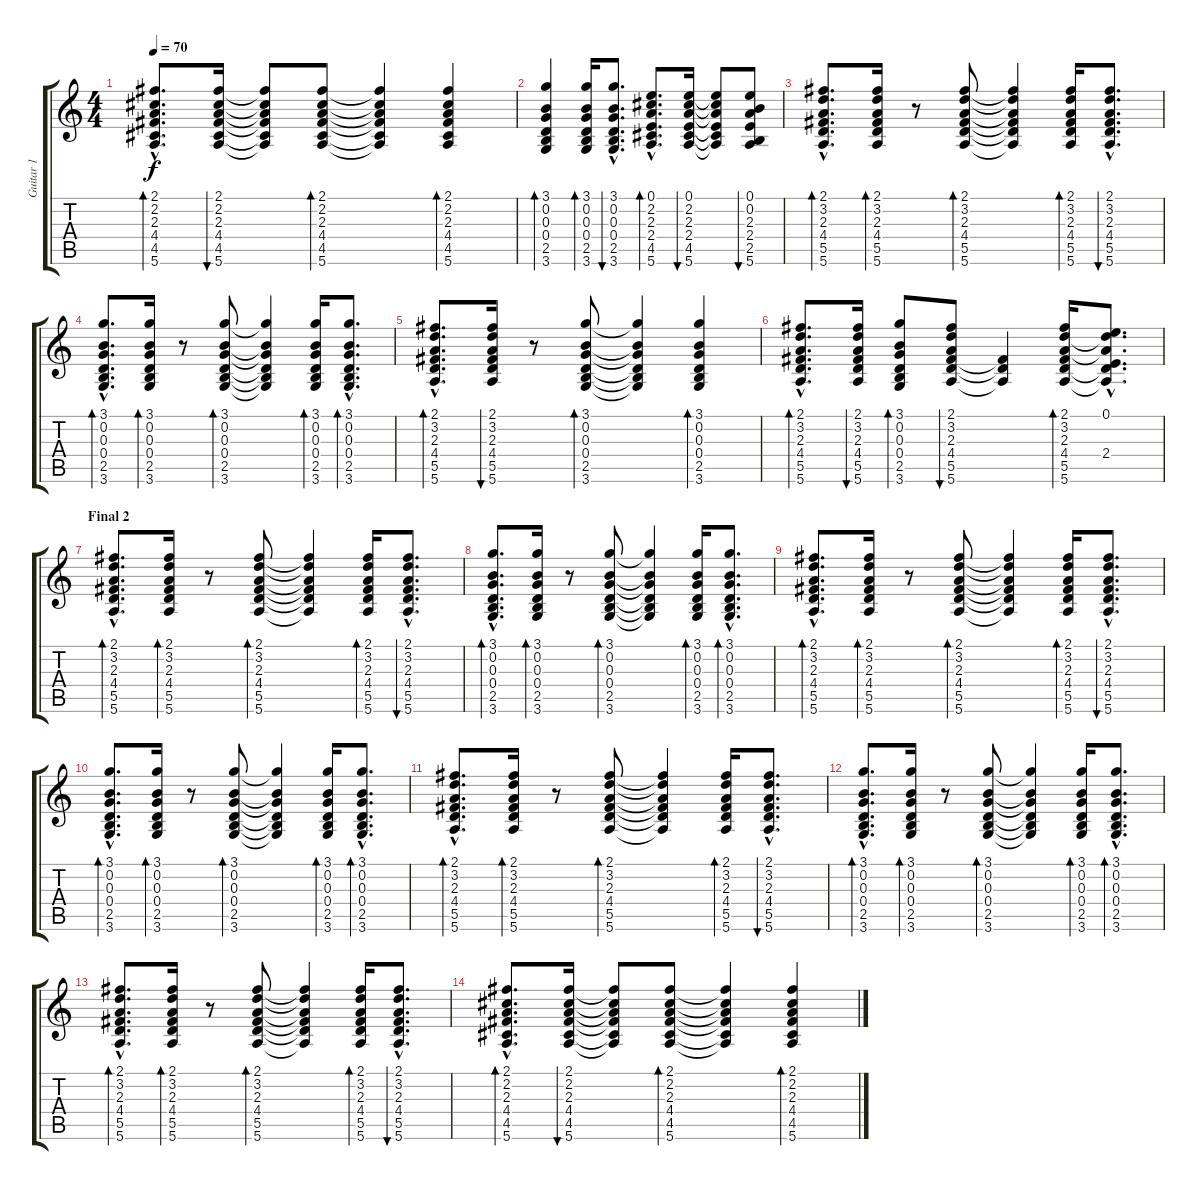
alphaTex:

\track ("Guitar 1" "Guitar 1") {instrument acousticguitarsteel}
\staff {score tabs}
\tuning (E4 B3 G3 D3 A2 E2) {hide}
\ts (4 4)
\tempo 70
\clef g2
\ks c
(2.1{hac} 2.2{hac} 2.3{hac} 4.4{hac} 4.5{hac} 5.6{hac}).8{d bd 60 dy f} (2.1 2.2 2.3 4.4 4.5 5.6).16{bu 60} (2.1{t} 2.2{t} 2.3{t} 4.4{t} 4.5{t} 5.6{t}).8 (2.1 2.2 2.3 4.4 4.5 5.6).8{bd 60} (2.1{t} 2.2{t} 2.3{t} 4.4{t} 4.5{t} 5.6{t}).4 (2.1 2.2 2.3 4.4 4.5 5.6).4{bd 60} |
(3.1 0.2 0.3 0.4 2.5 3.6).4{bd 60} (3.1 0.2 0.3 0.4 2.5 3.6).16{bd 60} (3.1{hac} 0.2{hac} 0.3{hac} 0.4{hac} 2.5{hac} 3.6{hac}).8{d bu 60} (0.1{hac} 2.2{hac} 2.3{hac} 2.4{hac} 4.5{hac} 5.6{hac}).8{d bd 60} (0.1 2.2 2.3 2.4 4.5 5.6).16{bu 60} (0.1{t} 2.2{t} 2.3{t} 2.4{t} 4.5{t} 5.6{t}).8 (0.1 0.2 2.3 2.4 2.5 5.6).8{bu 60} |
(2.1{hac} 3.2{hac} 2.3{hac} 4.4{hac} 5.5{hac} 5.6{hac}).8{d bd 60} (2.1 3.2 2.3 4.4 5.5 5.6).16{bd 60} r.8 (2.1 3.2 2.3 4.4 5.5 5.6).8{bd 60} (2.1{t} 3.2{t} 2.3{t} 4.4{t} 5.5{t} 5.6{t}).4 (2.1 3.2 2.3 4.4 5.5 5.6).16{bd 60} (2.1{hac} 3.2{hac} 2.3{hac} 4.4{hac} 5.5{hac} 5.6{hac}).8{d bu 60} |
(3.1{hac} 0.2{hac} 0.3{hac} 0.4{hac} 2.5{hac} 3.6{hac}).8{d bd 60} (3.1 0.2 0.3 0.4 2.5 3.6).16{bd 60} r.8 (3.1 0.2 0.3 0.4 2.5 3.6).8{bd 60} (3.1{t} 0.2{t} 0.3{t} 0.4{t} 2.5{t} 3.6{t}).4 (3.1 0.2 0.3 0.4 2.5 3.6).16{bd 60} (3.1{hac} 0.2{hac} 0.3{hac} 0.4{hac} 2.5{hac} 3.6{hac}).8{d bd 60} |
(2.1{hac} 3.2{hac} 2.3{hac} 4.4{hac} 5.5{hac} 5.6{hac}).8{d bd 60} (2.1 3.2 2.3 4.4 5.5 5.6).16{bu 60} r.8 (3.1 0.2 0.3 0.4 2.5 3.6).8{bd 60} (3.1{t} 0.2{t} 0.3{t} 0.4{t} 2.5{t} 3.6{t}).4 (3.1 0.2 0.3 0.4 2.5 3.6).4{bd 60} |
(2.1{hac} 3.2{hac} 2.3{hac} 4.4{hac} 5.5{hac} 5.6{hac}).8{d bd 60} (2.1 3.2 2.3 4.4 5.5 5.6).16{bu 60} (3.1 0.2 0.3 0.4 2.5 3.6).8{bd 60} (2.1 3.2 2.3 4.4 5.5 5.6).8{bu 60} (4.4{t} 5.5{t} 5.6{t}).4 (2.1 3.2 2.3 4.4 5.5 5.6).16{bd 60} (0.1{hac} 3.2{hac t} 2.3{hac t} 2.4{hac} 5.5{hac t} 5.6{hac t}).8{d} |
\section ("" "Final 2")
(2.1{hac} 3.2{hac} 2.3{hac} 4.4{hac} 5.5{hac} 5.6{hac}).8{d bd 60} (2.1 3.2 2.3 4.4 5.5 5.6).16{bd 60} r.8 (2.1 3.2 2.3 4.4 5.5 5.6).8{bd 60} (2.1{t} 3.2{t} 2.3{t} 4.4{t} 5.5{t} 5.6{t}).4 (2.1 3.2 2.3 4.4 5.5 5.6).16{bd 60} (2.1{hac} 3.2{hac} 2.3{hac} 4.4{hac} 5.5{hac} 5.6{hac}).8{d bu 60} |
(3.1{hac} 0.2{hac} 0.3{hac} 0.4{hac} 2.5{hac} 3.6{hac}).8{d bd 60} (3.1 0.2 0.3 0.4 2.5 3.6).16{bd 60} r.8 (3.1 0.2 0.3 0.4 2.5 3.6).8{bd 60} (3.1{t} 0.2{t} 0.3{t} 0.4{t} 2.5{t} 3.6{t}).4 (3.1 0.2 0.3 0.4 2.5 3.6).16{bd 60} (3.1{hac} 0.2{hac} 0.3{hac} 0.4{hac} 2.5{hac} 3.6{hac}).8{d bd 60} |
(2.1{hac} 3.2{hac} 2.3{hac} 4.4{hac} 5.5{hac} 5.6{hac}).8{d bd 60} (2.1 3.2 2.3 4.4 5.5 5.6).16{bd 60} r.8 (2.1 3.2 2.3 4.4 5.5 5.6).8{bd 60} (2.1{t} 3.2{t} 2.3{t} 4.4{t} 5.5{t} 5.6{t}).4 (2.1 3.2 2.3 4.4 5.5 5.6).16{bd 60} (2.1{hac} 3.2{hac} 2.3{hac} 4.4{hac} 5.5{hac} 5.6{hac}).8{d bu 60} |
(3.1{hac} 0.2{hac} 0.3{hac} 0.4{hac} 2.5{hac} 3.6{hac}).8{d bd 60} (3.1 0.2 0.3 0.4 2.5 3.6).16{bd 60} r.8 (3.1 0.2 0.3 0.4 2.5 3.6).8{bd 60} (3.1{t} 0.2{t} 0.3{t} 0.4{t} 2.5{t} 3.6{t}).4 (3.1 0.2 0.3 0.4 2.5 3.6).16{bd 60} (3.1{hac} 0.2{hac} 0.3{hac} 0.4{hac} 2.5{hac} 3.6{hac}).8{d bd 60} |
(2.1{hac} 3.2{hac} 2.3{hac} 4.4{hac} 5.5{hac} 5.6{hac}).8{d bd 60 volume 4} (2.1 3.2 2.3 4.4 5.5 5.6).16{bd 60} r.8 (2.1 3.2 2.3 4.4 5.5 5.6).8{bd 60} (2.1{t} 3.2{t} 2.3{t} 4.4{t} 5.5{t} 5.6{t}).4 (2.1 3.2 2.3 4.4 5.5 5.6).16{bd 60} (2.1{hac} 3.2{hac} 2.3{hac} 4.4{hac} 5.5{hac} 5.6{hac}).8{d bu 60} |
(3.1{hac} 0.2{hac} 0.3{hac} 0.4{hac} 2.5{hac} 3.6{hac}).8{d bd 60} (3.1 0.2 0.3 0.4 2.5 3.6).16{bd 60} r.8 (3.1 0.2 0.3 0.4 2.5 3.6).8{bd 60} (3.1{t} 0.2{t} 0.3{t} 0.4{t} 2.5{t} 3.6{t}).4 (3.1 0.2 0.3 0.4 2.5 3.6).16{bd 60} (3.1{hac} 0.2{hac} 0.3{hac} 0.4{hac} 2.5{hac} 3.6{hac}).8{d bd 60} |
(2.1{hac} 3.2{hac} 2.3{hac} 4.4{hac} 5.5{hac} 5.6{hac}).8{d bd 60 volume 0} (2.1 3.2 2.3 4.4 5.5 5.6).16{bd 60} r.8 (2.1 3.2 2.3 4.4 5.5 5.6).8{bd 60} (2.1{t} 3.2{t} 2.3{t} 4.4{t} 5.5{t} 5.6{t}).4 (2.1 3.2 2.3 4.4 5.5 5.6).16{bd 60} (2.1{hac} 3.2{hac} 2.3{hac} 4.4{hac} 5.5{hac} 5.6{hac}).8{d bu 60} |
(2.1{hac} 2.2{hac} 2.3{hac} 4.4{hac} 4.5{hac} 5.6{hac}).8{d bd 60} (2.1 2.2 2.3 4.4 4.5 5.6).16{bu 60} (2.1{t} 2.2{t} 2.3{t} 4.4{t} 4.5{t} 5.6{t}).8 (2.1 2.2 2.3 4.4 4.5 5.6).8{bd 60} (2.1{t} 2.2{t} 2.3{t} 4.4{t} 4.5{t} 5.6{t}).4 (2.1 2.2 2.3 4.4 4.5 5.6).4{bd 60}
